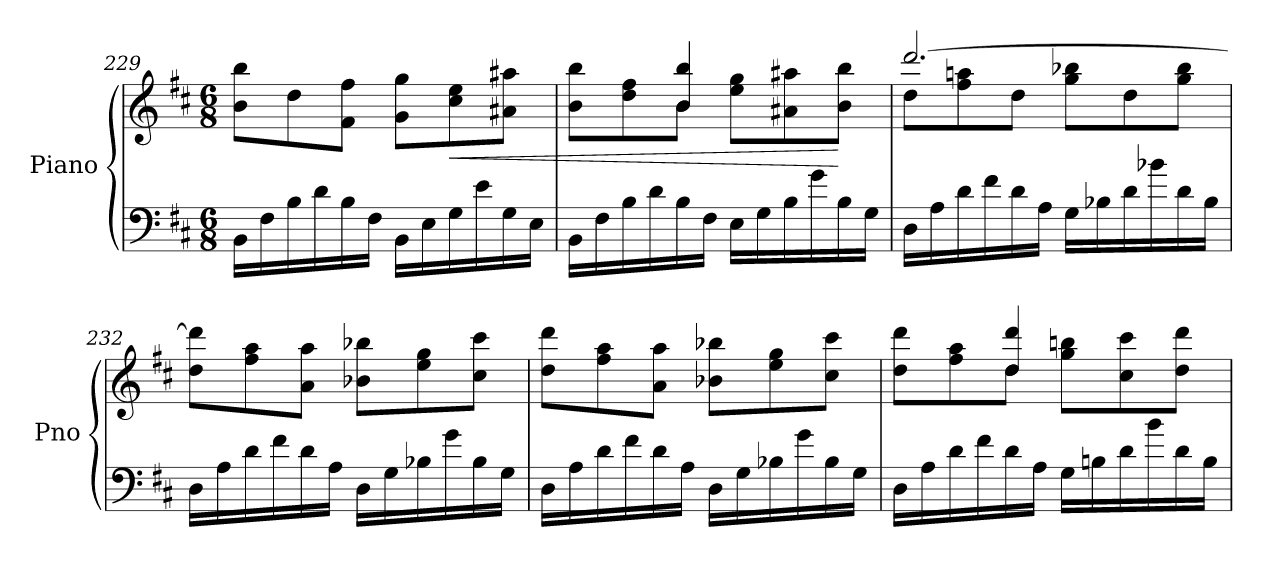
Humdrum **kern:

**kern	**kern	**dynam
*part1	*part1	*part1
*staff2	*staff1	*staff1/2
*I"Piano	*	*
*I'Pno	*	*
*clefF4	*clefG2	*
*k[f#c#]	*k[f#c#]	*
*D:	*D:	*
*M6/8	*M6/8	*
=229	=229	=229
16BB\LL	8b\ 8bb\L	.
16F#\	.	.
16B\	8dd\	.
16d\	.	.
16B\	8f#\ 8ff#\J	.
16F#\JJ	.	.
16BB\LL	8g\ 8gg\L	.
16E\	.	.
!	!	!LO:HP:b
16G\	8cc#\ 8ee\	<
16e\	.	.
16G\	8a#X\ 8aa#X\J	.
16E\JJ	.	.
!!LO:PB:g=z
=230	=230	=230
*	*^	*
16BB\LL	8b\ 8bb\L	4ryy	.
16F#\	.	.	.
16B\	8dd\ 8ff#\	.	.
16d\	.	.	.
16B\	8b\J	4b/ 4bb/	.
16F#\JJ	.	.	.
16E\LL	8ee\ 8gg\L	.	.
16G\	.	.	.
16B\	8a#X\ 8aa#X\	4ryy	.
16g\	.	.	.
16B\	8b\ 8bb\J	.	[
16G\JJ	.	.	.
!!LO:PB:g=z	!!
=231	=231	=231	=231
16D\LL	[2.ddd/	8dd\L	.
16A\	.	.	.
16d\	.	8ff#\ 8aan\	.
16f#\	.	.	.
16d\	.	8dd\J	.
16A\JJ	.	.	.
16G\LL	.	8gg\ 8bb-X\L	.
16B-X\	.	.	.
16d\	.	8dd\	.
16b-X\	.	.	.
16d\	.	8gg\ 8bb-\J	.
16B-\JJ	.	.	.
*	*v	*v	*
=232	=232	=232
16D\LL	8dd\ 8ddd\]L	.
16A\	.	.
16d\	8ff#\ 8aa\	.
16f#\	.	.
16d\	8a\ 8aa\J	.
16A\JJ	.	.
16D\LL	8b-X\ 8bb-X\L	.
16G\	.	.
16B-X\	8ee\ 8gg\	.
16g\	.	.
16B-\	8cc#\ 8ccc#\J	.
16G\JJ	.	.
=233	=233	=233
16D\LL	8dd\ 8ddd\L	.
16A\	.	.
16d\	8ff#\ 8aa\	.
16f#\	.	.
16d\	8a\ 8aa\J	.
16A\JJ	.	.
16D\LL	8b-X\ 8bb-X\L	.
16G\	.	.
16B-X\	8ee\ 8gg\	.
16g\	.	.
16B-\	8cc#\ 8ccc#\J	.
16G\JJ	.	.
!!LO:PB:g=z
=234	=234	=234
*	*^	*
16D\LL	8dd\ 8ddd\L	4ryy	.
16A\	.	.	.
16d\	8ff#\ 8aa\	.	.
16f#\	.	.	.
16d\	8dd\J	4dd/ 4ddd/	.
16A\JJ	.	.	.
16G\LL	8gg\ 8bbn\L	.	.
16Bn\	.	.	.
16d\	8cc#\ 8ccc#\	4ryy	.
16b\	.	.	.
16d\	8dd\ 8ddd\J	.	.
16B\JJ	.	.	.
*	*v	*v	*
=	=	=
*-	*-	*-
